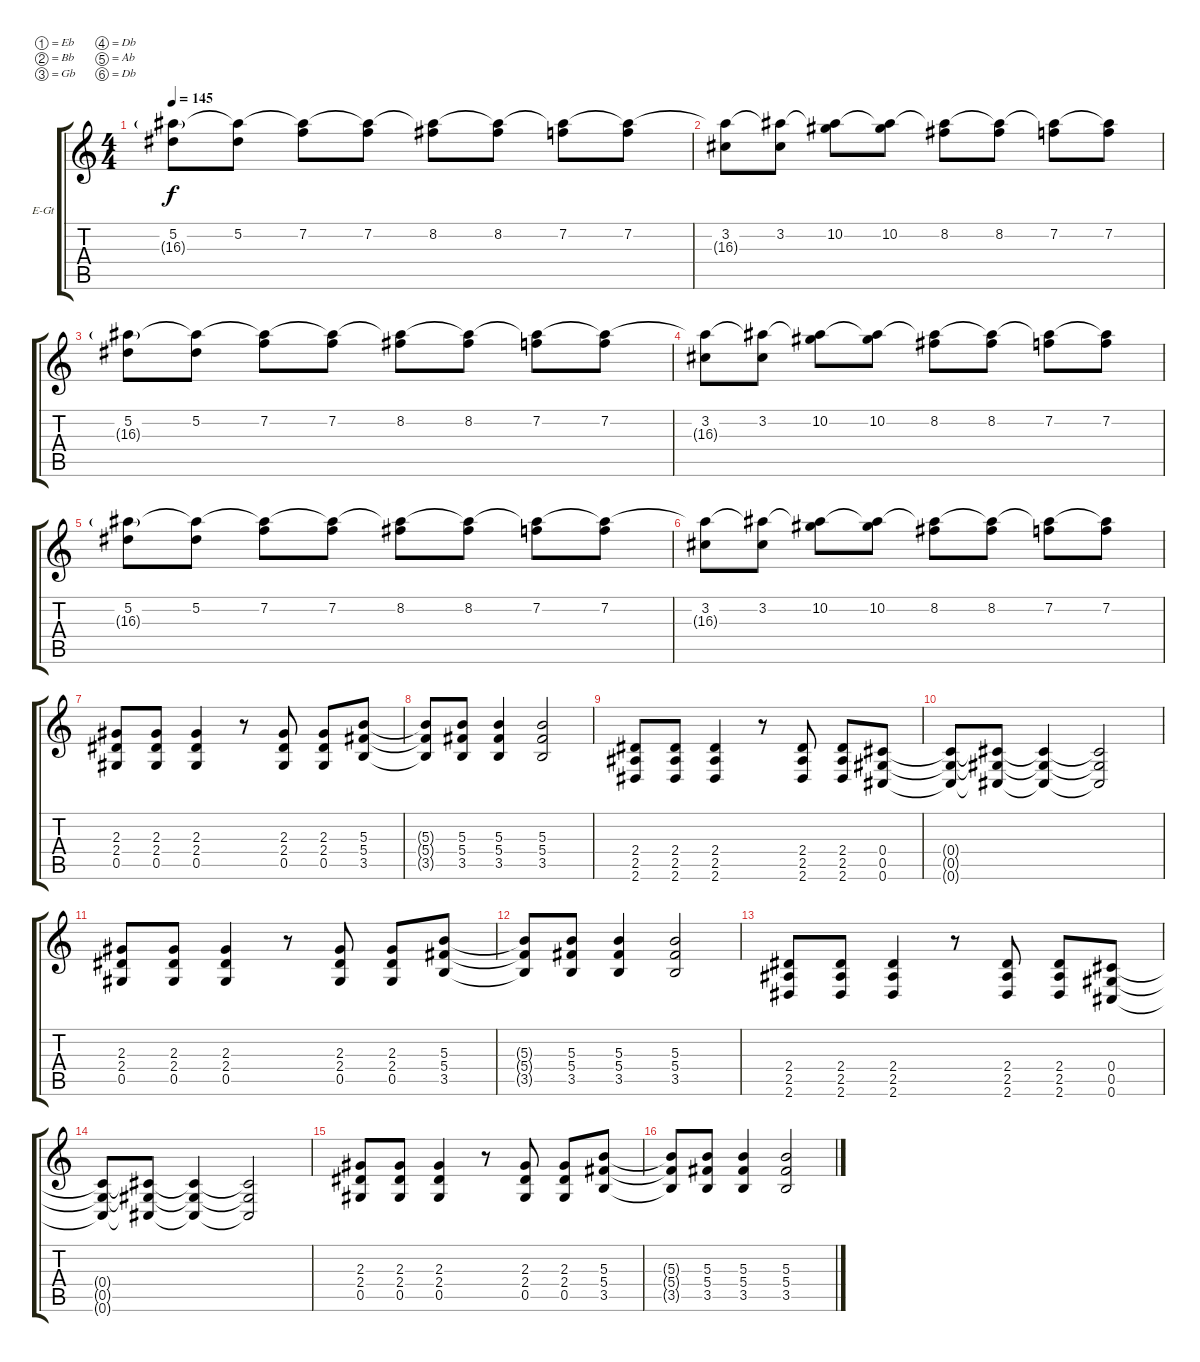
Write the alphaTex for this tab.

\bracketExtendMode groupsimilarinstruments
\firstSystemTrackNameOrientation horizontal
\otherSystemsTrackNameOrientation horizontal
\track ("Guitar 02" "E-Gt") {instrument overdrivenguitar}
\staff {score tabs}
\tuning (Eb4 Bb3 Gb3 Db3 Ab2 Db2)
\ts (4 4)
\tempo 145
\clef g2
\ks c
(5.2 16.3{g}).8{dy f} (5.2 16.3{t}).8 (7.2 16.3{t}).8 (7.2 16.3{t}).8 (8.2 16.3{t}).8 (8.2 16.3{t}).8 (7.2 16.3{t}).8 (7.2 16.3{t}).8 |
(3.2 16.3{t}).8 (3.2 16.3{t}).8 (10.2 16.3{t}).8 (10.2 16.3{t}).8 (8.2 16.3{t}).8 (8.2 16.3{t}).8 (7.2 16.3{t}).8 (7.2 16.3{t}).8 |
(5.2 16.3{g}).8 (5.2 16.3{t}).8 (7.2 16.3{t}).8 (7.2 16.3{t}).8 (8.2 16.3{t}).8 (8.2 16.3{t}).8 (7.2 16.3{t}).8 (7.2 16.3{t}).8 |
(3.2 16.3{t}).8 (3.2 16.3{t}).8 (10.2 16.3{t}).8 (10.2 16.3{t}).8 (8.2 16.3{t}).8 (8.2 16.3{t}).8 (7.2 16.3{t}).8 (7.2 16.3{t}).8 |
(5.2 16.3{g}).8 (5.2 16.3{t}).8 (7.2 16.3{t}).8 (7.2 16.3{t}).8 (8.2 16.3{t}).8 (8.2 16.3{t}).8 (7.2 16.3{t}).8 (7.2 16.3{t}).8 |
(3.2 16.3{t}).8 (3.2 16.3{t}).8 (10.2 16.3{t}).8 (10.2 16.3{t}).8 (8.2 16.3{t}).8 (8.2 16.3{t}).8 (7.2 16.3{t}).8 (7.2 16.3{t}).8 |
(2.3 2.4 0.5).8 (2.3 2.4 0.5).8 (2.3 2.4 0.5).4 r.8 (2.3 2.4 0.5).8 (2.3 2.4 0.5).8 (5.3 5.4 3.5).8 |
(5.3{t} 5.4{t} 3.5{t}).8 (5.3 5.4 3.5).8 (5.3 5.4 3.5).4 (5.3 5.4 3.5).2 |
(2.4 2.5 2.6).8 (2.4 2.5 2.6).8 (2.4 2.5 2.6).4 r.8 (2.4 2.5 2.6).8 (2.4 2.5 2.6).8 (0.4 0.5 0.6).8 |
(0.4{t} 0.5{t} 0.6{t}).8 (0.4{t} 0.5{t} 0.6{t}).8 (0.4{t} 0.5{t} 0.6{t}).4 (0.4{t} 0.5{t} 0.6{t}).2 |
(2.3 2.4 0.5).8 (2.3 2.4 0.5).8 (2.3 2.4 0.5).4 r.8 (2.3 2.4 0.5).8 (2.3 2.4 0.5).8 (5.3 5.4 3.5).8 |
(5.3{t} 5.4{t} 3.5{t}).8 (5.3 5.4 3.5).8 (5.3 5.4 3.5).4 (5.3 5.4 3.5).2 |
(2.4 2.5 2.6).8 (2.4 2.5 2.6).8 (2.4 2.5 2.6).4 r.8 (2.4 2.5 2.6).8 (2.4 2.5 2.6).8 (0.4 0.5 0.6).8 |
(0.4{t} 0.5{t} 0.6{t}).8 (0.4{t} 0.5{t} 0.6{t}).8 (0.4{t} 0.5{t} 0.6{t}).4 (0.4{t} 0.5{t} 0.6{t}).2 |
(2.3 2.4 0.5).8 (2.3 2.4 0.5).8 (2.3 2.4 0.5).4 r.8 (2.3 2.4 0.5).8 (2.3 2.4 0.5).8 (5.3 5.4 3.5).8 |
(5.3{t} 5.4{t} 3.5{t}).8 (5.3 5.4 3.5).8 (5.3 5.4 3.5).4 (5.3 5.4 3.5).2
